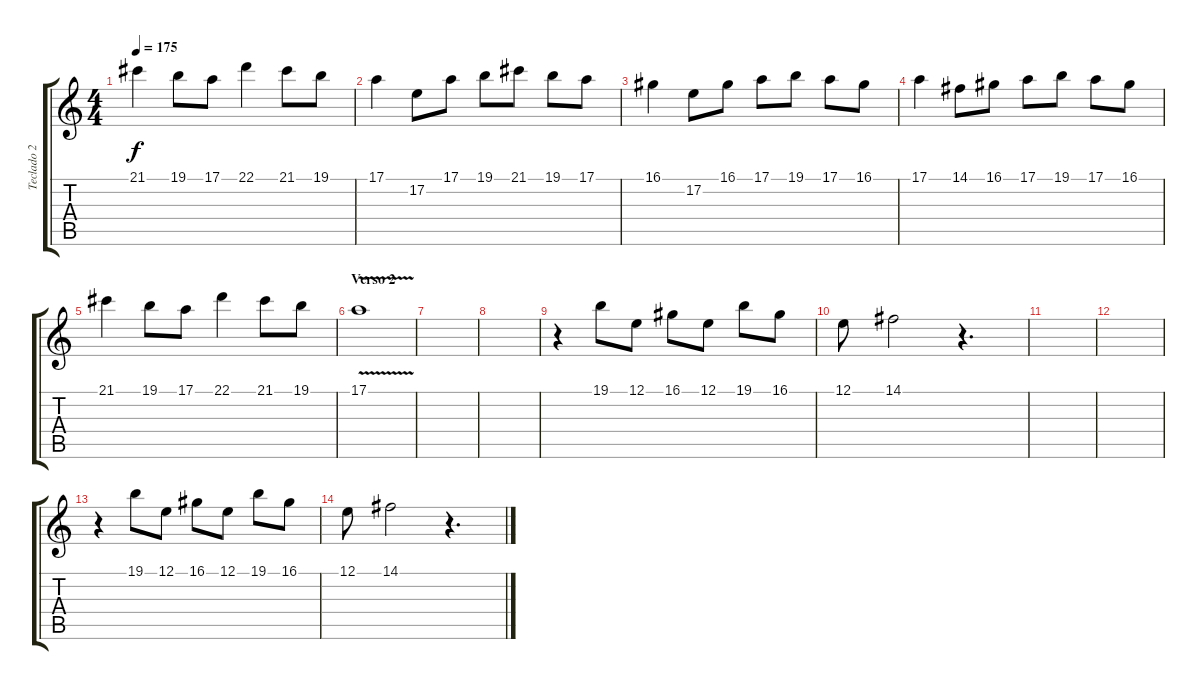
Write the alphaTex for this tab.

\track ("Teclado 2" "Teclado 2") {instrument lead2sawtooth}
\staff {score tabs}
\tuning (E4 B3 G3 D3 A2 E2) {hide}
\ts (4 4)
\tempo 175
\clef g2
\ks c
21.1.4{dy f} 19.1.8 17.1.8 22.1.4 21.1.8 19.1.8 |
17.1.4{volume 9 instrument lead2sawtooth} 17.2.8 17.1.8 19.1.8 21.1.8 19.1.8 17.1.8 |
16.1.4 17.2.8 16.1.8 17.1.8 19.1.8 17.1.8 16.1.8 |
17.1.4 14.1.8 16.1.8 17.1.8 19.1.8 17.1.8 16.1.8 |
21.1.4 19.1.8 17.1.8 22.1.4 21.1.8 19.1.8 |
\section ("" "Verso 2")
17.1{v}.1 |
|
|
r.4 19.1.8{volume 12 instrument musicbox} 12.1.8 16.1.8 12.1.8 19.1.8 16.1.8 |
12.1.8 14.1.2 r.4{d} |
|
|
r.4 19.1.8{volume 12 instrument musicbox} 12.1.8 16.1.8 12.1.8 19.1.8 16.1.8 |
12.1.8 14.1.2 r.4{d}
